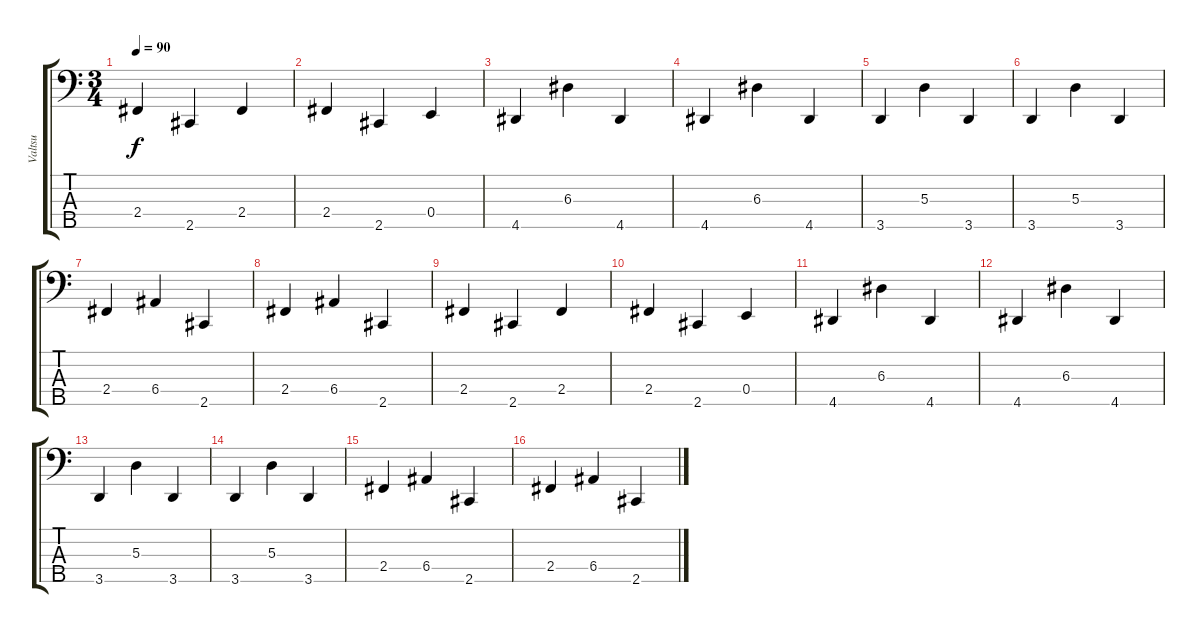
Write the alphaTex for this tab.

\track ("Valtsu" "Valtsu") {instrument electricbasspick}
\staff {score tabs}
\tuning (G2 D2 A1 E1 B0) {hide}
\ts (3 4)
\tempo 90
\clef f4
\ks c
2.4.4{dy f instrument electricbasspick} 2.5.4 2.4.4 |
2.4.4 2.5.4 0.4.4 |
4.5.4 6.3.4 4.5.4 |
4.5.4 6.3.4 4.5.4 |
3.5.4 5.3.4 3.5.4 |
3.5.4 5.3.4 3.5.4 |
2.4.4 6.4.4 2.5.4 |
2.4.4 6.4.4 2.5.4 |
2.4.4 2.5.4 2.4.4 |
2.4.4 2.5.4 0.4.4 |
4.5.4 6.3.4 4.5.4 |
4.5.4 6.3.4 4.5.4 |
3.5.4 5.3.4 3.5.4 |
3.5.4 5.3.4 3.5.4 |
2.4.4 6.4.4 2.5.4 |
2.4.4 6.4.4 2.5.4
